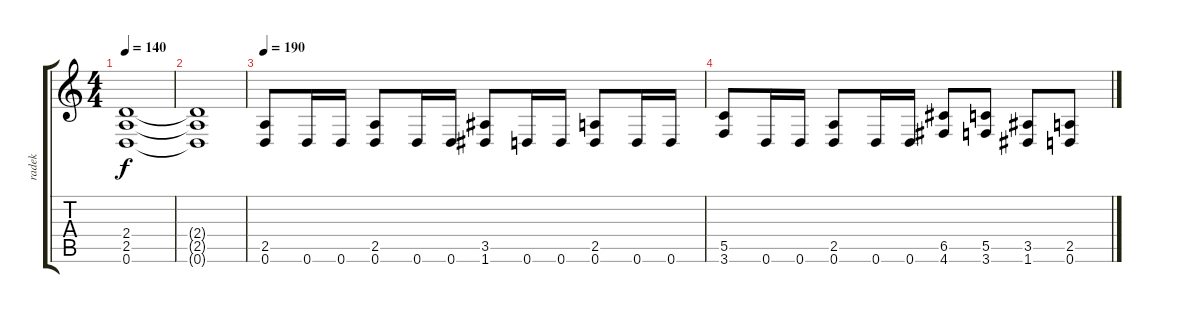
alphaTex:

\track ("radek" "radek") {instrument distortionguitar}
\staff {score tabs}
\tuning (D4 A3 F3 C3 G2 D2) {hide}
\ts (4 4)
\tempo 140
\clef g2
\ks c
(2.4 2.5 0.6).1{dy f} |
(2.4{t} 2.5{t} 0.6{t}).1 |
\tempo 190
(2.5 0.6).8 0.6.16 0.6.16 (2.5 0.6).8 0.6.16 0.6.16 (3.5 1.6).8 0.6.16 0.6.16 (2.5 0.6).8 0.6.16 0.6.16 |
(5.5 3.6).8 0.6.16 0.6.16 (2.5 0.6).8 0.6.16 0.6.16 (6.5 4.6).8 (5.5 3.6).8 (3.5 1.6).8 (2.5 0.6).8
